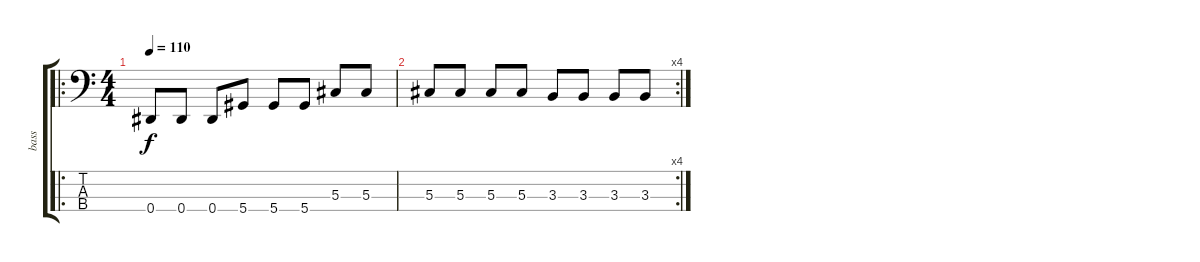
\track ("bass" "bass") {instrument electricbasspick}
\staff {score tabs}
\tuning (Gb2 Db2 Ab1 Eb1) {hide}
\ro
\ts (4 4)
\tempo 110
\clef f4
\ks c
0.4.8{dy f} 0.4.8 0.4.8 5.4.8 5.4.8 5.4.8 5.3.8 5.3.8 |
\rc 4
5.3.8 5.3.8 5.3.8 5.3.8 3.3.8 3.3.8 3.3.8 3.3.8
